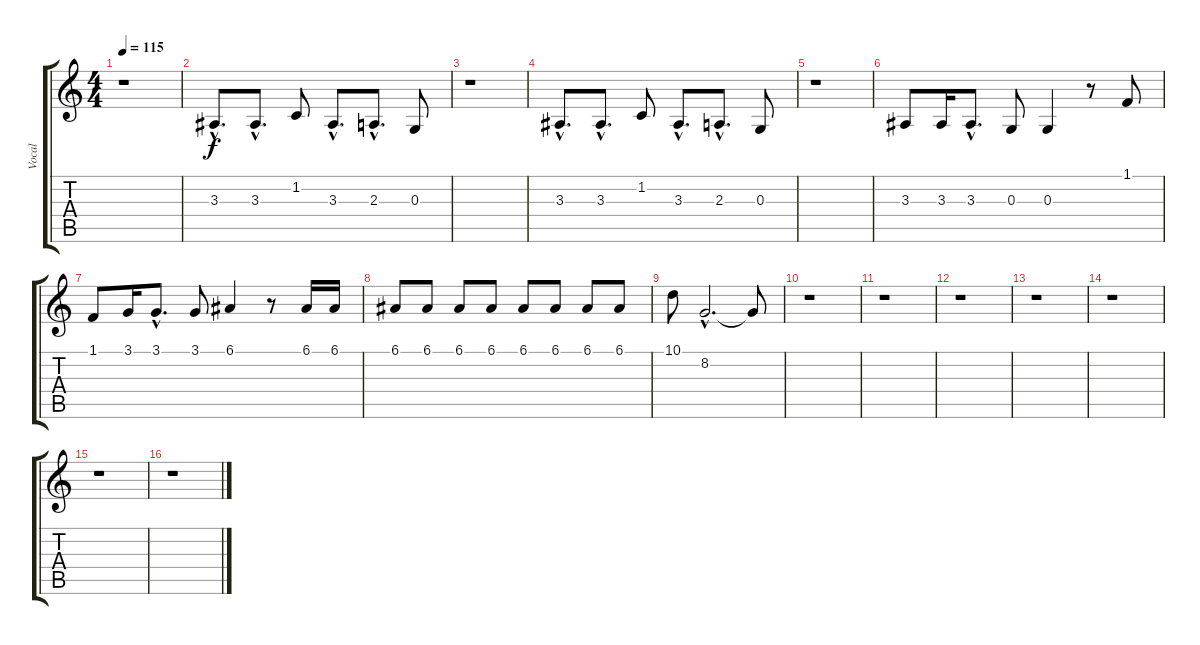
\track ("Vocal " "Vocal ") {instrument oboe}
\staff {score tabs}
\tuning (E4 B3 G3 D3 A2 E2) {hide}
\ts (4 4)
\tempo 115
\clef g2
\ks c
r.1{dy f} |
3.3{hac}.8{d} 3.3{hac}.8{d} 1.2.8 3.3{hac}.8{d} 2.3{hac}.8{d} 0.3.8 |
r.1 |
3.3{hac}.8{d} 3.3{hac}.8{d} 1.2.8 3.3{hac}.8{d} 2.3{hac}.8{d} 0.3.8 |
r.1 |
3.3.8 3.3.16 3.3{hac}.8{d} 0.3.8 0.3.4 r.8 1.1.8 |
1.1.8 3.1.16 3.1{hac}.8{d} 3.1.8 6.1.4 r.8 6.1.16 6.1.16 |
6.1.8 6.1.8 6.1.8 6.1.8 6.1.8 6.1.8 6.1.8 6.1.8 |
10.1.8 8.2{hac}.2{d} 8.2{t}.8 |
r.1 |
r.1 |
r.1 |
r.1 |
r.1 |
r.1 |
r.1
